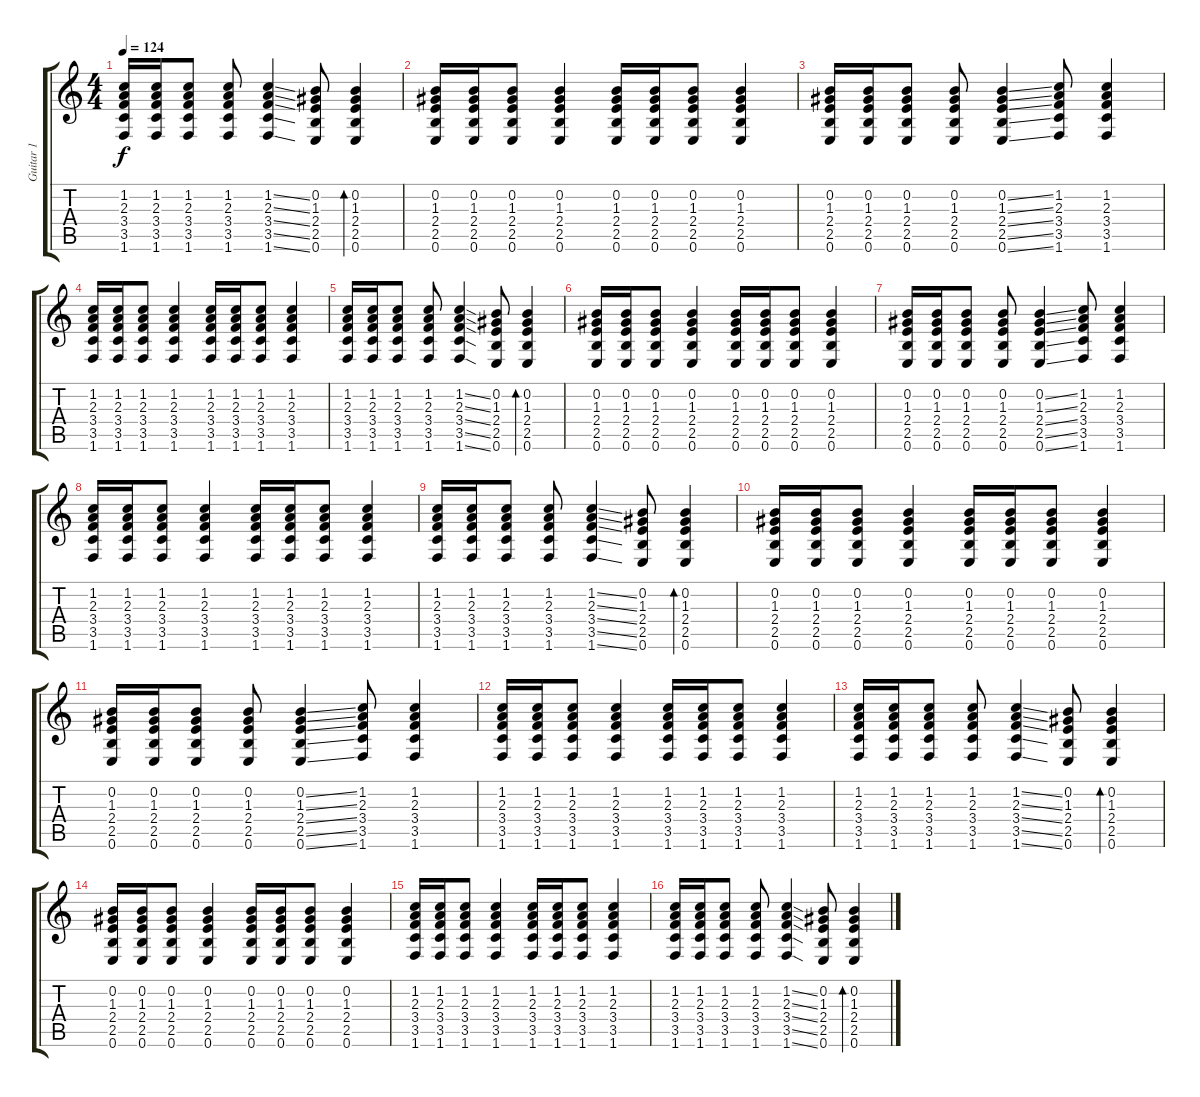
\track ("Guitar 1" "Guitar 1") {instrument electricguitarclean}
\staff {score tabs}
\tuning (E4 B3 G3 D3 A2 E2) {hide}
\ts (4 4)
\tempo 124
\clef g2
\ks c
(1.2 2.3 3.4 3.5 1.6).16{dy f} (1.2 2.3 3.4 3.5 1.6).16 (1.2 2.3 3.4 3.5 1.6).8 (1.2 2.3 3.4 3.5 1.6).8 (1.2{ss} 2.3{ss} 3.4{ss} 3.5{ss} 1.6{ss}).4 (0.2 1.3 2.4 2.5 0.6).8 (0.2 1.3 2.4 2.5 0.6).4{bd 60} |
(0.2 1.3 2.4 2.5 0.6).16 (0.2 1.3 2.4 2.5 0.6).16 (0.2 1.3 2.4 2.5 0.6).8 (0.2 1.3 2.4 2.5 0.6).4 (0.2 1.3 2.4 2.5 0.6).16 (0.2 1.3 2.4 2.5 0.6).16 (0.2 1.3 2.4 2.5 0.6).8 (0.2 1.3 2.4 2.5 0.6).4 |
(0.2 1.3 2.4 2.5 0.6).16 (0.2 1.3 2.4 2.5 0.6).16 (0.2 1.3 2.4 2.5 0.6).8 (0.2 1.3 2.4 2.5 0.6).8 (0.2{ss} 1.3{ss} 2.4{ss} 2.5{ss} 0.6{ss}).4 (1.2 2.3 3.4 3.5 1.6).8 (1.2 2.3 3.4 3.5 1.6).4 |
(1.2 2.3 3.4 3.5 1.6).16 (1.2 2.3 3.4 3.5 1.6).16 (1.2 2.3 3.4 3.5 1.6).8 (1.2 2.3 3.4 3.5 1.6).4 (1.2 2.3 3.4 3.5 1.6).16 (1.2 2.3 3.4 3.5 1.6).16 (1.2 2.3 3.4 3.5 1.6).8 (1.2 2.3 3.4 3.5 1.6).4 |
(1.2 2.3 3.4 3.5 1.6).16 (1.2 2.3 3.4 3.5 1.6).16 (1.2 2.3 3.4 3.5 1.6).8 (1.2 2.3 3.4 3.5 1.6).8 (1.2{ss} 2.3{ss} 3.4{ss} 3.5{ss} 1.6{ss}).4 (0.2 1.3 2.4 2.5 0.6).8 (0.2 1.3 2.4 2.5 0.6).4{bd 60} |
(0.2 1.3 2.4 2.5 0.6).16 (0.2 1.3 2.4 2.5 0.6).16 (0.2 1.3 2.4 2.5 0.6).8 (0.2 1.3 2.4 2.5 0.6).4 (0.2 1.3 2.4 2.5 0.6).16 (0.2 1.3 2.4 2.5 0.6).16 (0.2 1.3 2.4 2.5 0.6).8 (0.2 1.3 2.4 2.5 0.6).4 |
(0.2 1.3 2.4 2.5 0.6).16 (0.2 1.3 2.4 2.5 0.6).16 (0.2 1.3 2.4 2.5 0.6).8 (0.2 1.3 2.4 2.5 0.6).8 (0.2{ss} 1.3{ss} 2.4{ss} 2.5{ss} 0.6{ss}).4 (1.2 2.3 3.4 3.5 1.6).8 (1.2 2.3 3.4 3.5 1.6).4 |
(1.2 2.3 3.4 3.5 1.6).16 (1.2 2.3 3.4 3.5 1.6).16 (1.2 2.3 3.4 3.5 1.6).8 (1.2 2.3 3.4 3.5 1.6).4 (1.2 2.3 3.4 3.5 1.6).16 (1.2 2.3 3.4 3.5 1.6).16 (1.2 2.3 3.4 3.5 1.6).8 (1.2 2.3 3.4 3.5 1.6).4 |
(1.2 2.3 3.4 3.5 1.6).16 (1.2 2.3 3.4 3.5 1.6).16 (1.2 2.3 3.4 3.5 1.6).8 (1.2 2.3 3.4 3.5 1.6).8 (1.2{ss} 2.3{ss} 3.4{ss} 3.5{ss} 1.6{ss}).4 (0.2 1.3 2.4 2.5 0.6).8 (0.2 1.3 2.4 2.5 0.6).4{bd 60} |
(0.2 1.3 2.4 2.5 0.6).16 (0.2 1.3 2.4 2.5 0.6).16 (0.2 1.3 2.4 2.5 0.6).8 (0.2 1.3 2.4 2.5 0.6).4 (0.2 1.3 2.4 2.5 0.6).16 (0.2 1.3 2.4 2.5 0.6).16 (0.2 1.3 2.4 2.5 0.6).8 (0.2 1.3 2.4 2.5 0.6).4 |
(0.2 1.3 2.4 2.5 0.6).16 (0.2 1.3 2.4 2.5 0.6).16 (0.2 1.3 2.4 2.5 0.6).8 (0.2 1.3 2.4 2.5 0.6).8 (0.2{ss} 1.3{ss} 2.4{ss} 2.5{ss} 0.6{ss}).4 (1.2 2.3 3.4 3.5 1.6).8 (1.2 2.3 3.4 3.5 1.6).4 |
(1.2 2.3 3.4 3.5 1.6).16 (1.2 2.3 3.4 3.5 1.6).16 (1.2 2.3 3.4 3.5 1.6).8 (1.2 2.3 3.4 3.5 1.6).4 (1.2 2.3 3.4 3.5 1.6).16 (1.2 2.3 3.4 3.5 1.6).16 (1.2 2.3 3.4 3.5 1.6).8 (1.2 2.3 3.4 3.5 1.6).4 |
(1.2 2.3 3.4 3.5 1.6).16 (1.2 2.3 3.4 3.5 1.6).16 (1.2 2.3 3.4 3.5 1.6).8 (1.2 2.3 3.4 3.5 1.6).8 (1.2{ss} 2.3{ss} 3.4{ss} 3.5{ss} 1.6{ss}).4 (0.2 1.3 2.4 2.5 0.6).8 (0.2 1.3 2.4 2.5 0.6).4{bd 60} |
(0.2 1.3 2.4 2.5 0.6).16 (0.2 1.3 2.4 2.5 0.6).16 (0.2 1.3 2.4 2.5 0.6).8 (0.2 1.3 2.4 2.5 0.6).4 (0.2 1.3 2.4 2.5 0.6).16 (0.2 1.3 2.4 2.5 0.6).16 (0.2 1.3 2.4 2.5 0.6).8 (0.2 1.3 2.4 2.5 0.6).4 |
(1.2 2.3 3.4 3.5 1.6).16 (1.2 2.3 3.4 3.5 1.6).16 (1.2 2.3 3.4 3.5 1.6).8 (1.2 2.3 3.4 3.5 1.6).4 (1.2 2.3 3.4 3.5 1.6).16 (1.2 2.3 3.4 3.5 1.6).16 (1.2 2.3 3.4 3.5 1.6).8 (1.2 2.3 3.4 3.5 1.6).4 |
(1.2 2.3 3.4 3.5 1.6).16 (1.2 2.3 3.4 3.5 1.6).16 (1.2 2.3 3.4 3.5 1.6).8 (1.2 2.3 3.4 3.5 1.6).8 (1.2{ss} 2.3{ss} 3.4{ss} 3.5{ss} 1.6{ss}).4 (0.2 1.3 2.4 2.5 0.6).8 (0.2 1.3 2.4 2.5 0.6).4{bd 60}
